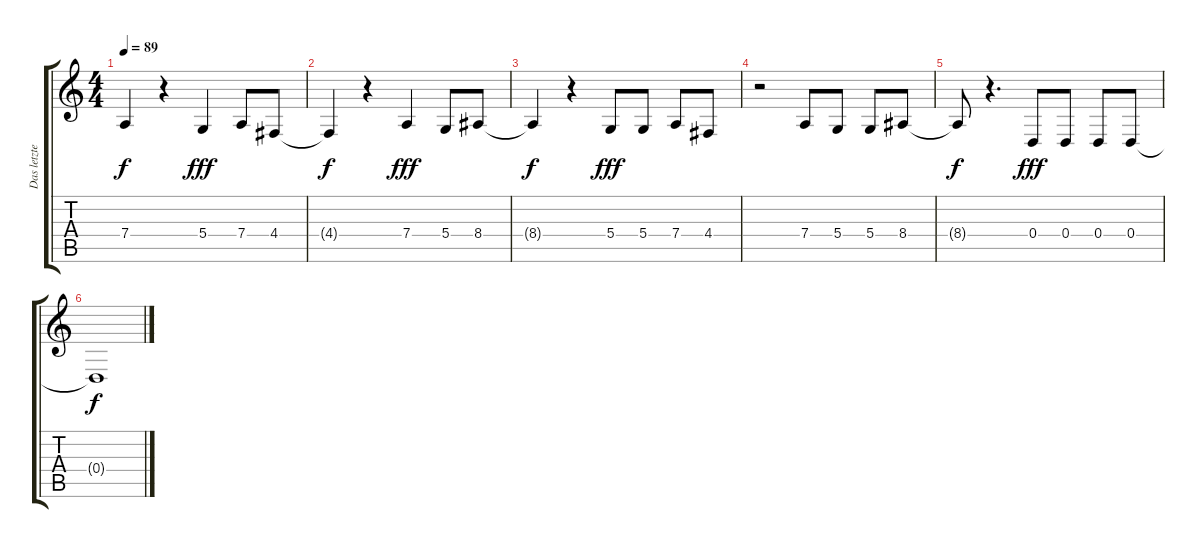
\track ("Das letzte Einhorn" "Das letzte") {instrument choiraahs}
\staff {score tabs}
\tuning (E4 B3 G3 D3 A2 D2) {hide}
\ts (4 4)
\tempo 89
\clef g2
\ks c
7.4{t}.4{dy f} r.4 5.4.4{dy fff} 7.4.8 4.4.8 |
4.4{t}.4{dy f} r.4 7.4.4{dy fff} 5.4.8 8.4.8 |
8.4{t}.4{dy f} r.4 5.4.8{dy fff} 5.4.8 7.4.8 4.4.8 |
r.2 7.4.8 5.4.8 5.4.8 8.4.8 |
8.4{t}.8{dy f} r.4{d} 0.4.8{dy fff} 0.4.8 0.4.8 0.4.8 |
0.4{t}.1{dy f volume 0}
